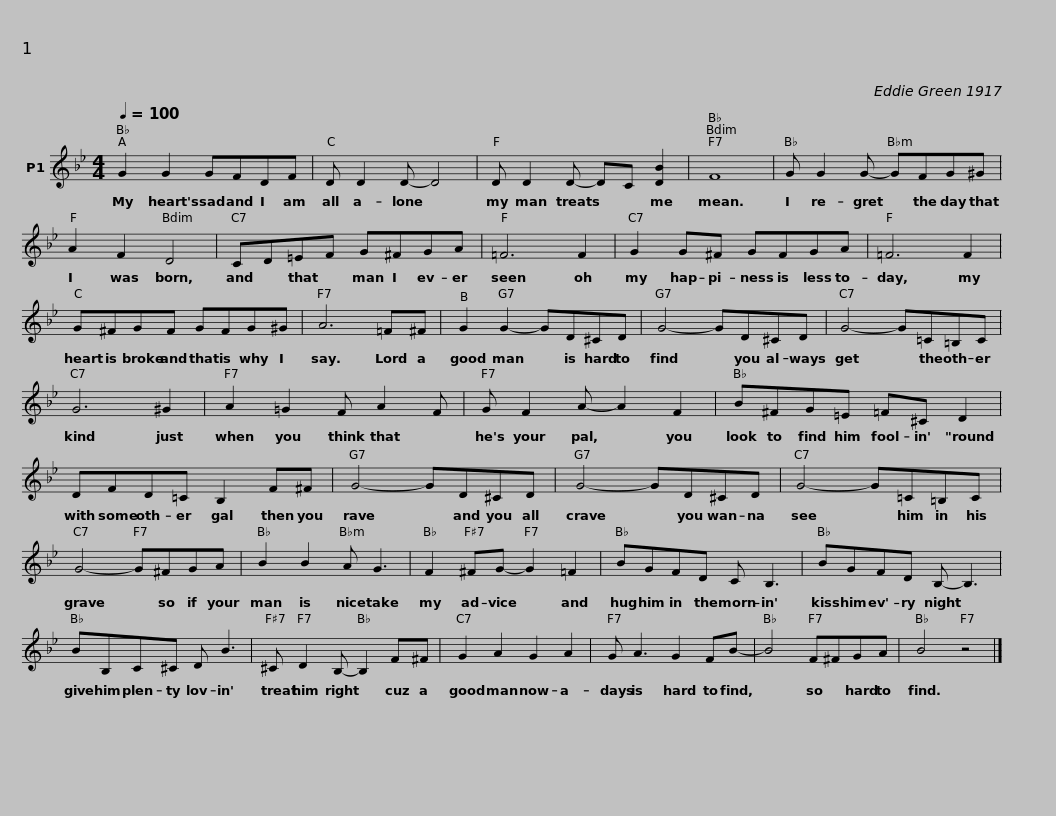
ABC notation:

X:1
L:1/8
Q:1/4=100
M:4/4
I:linebreak $
K:Bb
V:1 treble
V:1
 G2 G2 GFDF | D D2 D- D4 | D D2 D- DC [DB]2 | F8 |$ G G2 G- GFG^G | %5
 A2 F2 D4 | CD=EF G^FGA | =F6 F2 |$ G2 G^F GFGA | =F6 F2 | %10
 G^FGF GFG^G | A6 =F^F |$ G2 G2- GD^CD | G4- GD^CD | G4- G=C=B,C | %15
 G6 ^G2 | A2 =G2 F A2 F |$ G F2 A- A2 F2 | B^FG=E =F^C D2 | DFD=C B,2 F^F | %20
 G4- GD^CD |$ G4- GD^CD | G4- G=C=B,C | G4- G^FGA | B2 B2 A G3 | %25
 F2 ^FG- G2 =F2 |$ BGFD C B,3 | BGFD B,- B,3 | BB,C^C D B3 |$ ^C D2 B,- B,2 F^F | %30
 G2 A2 G2 A2 | G A3 G2 FB- | B4 F^FGA | B4 z4 |] %34
